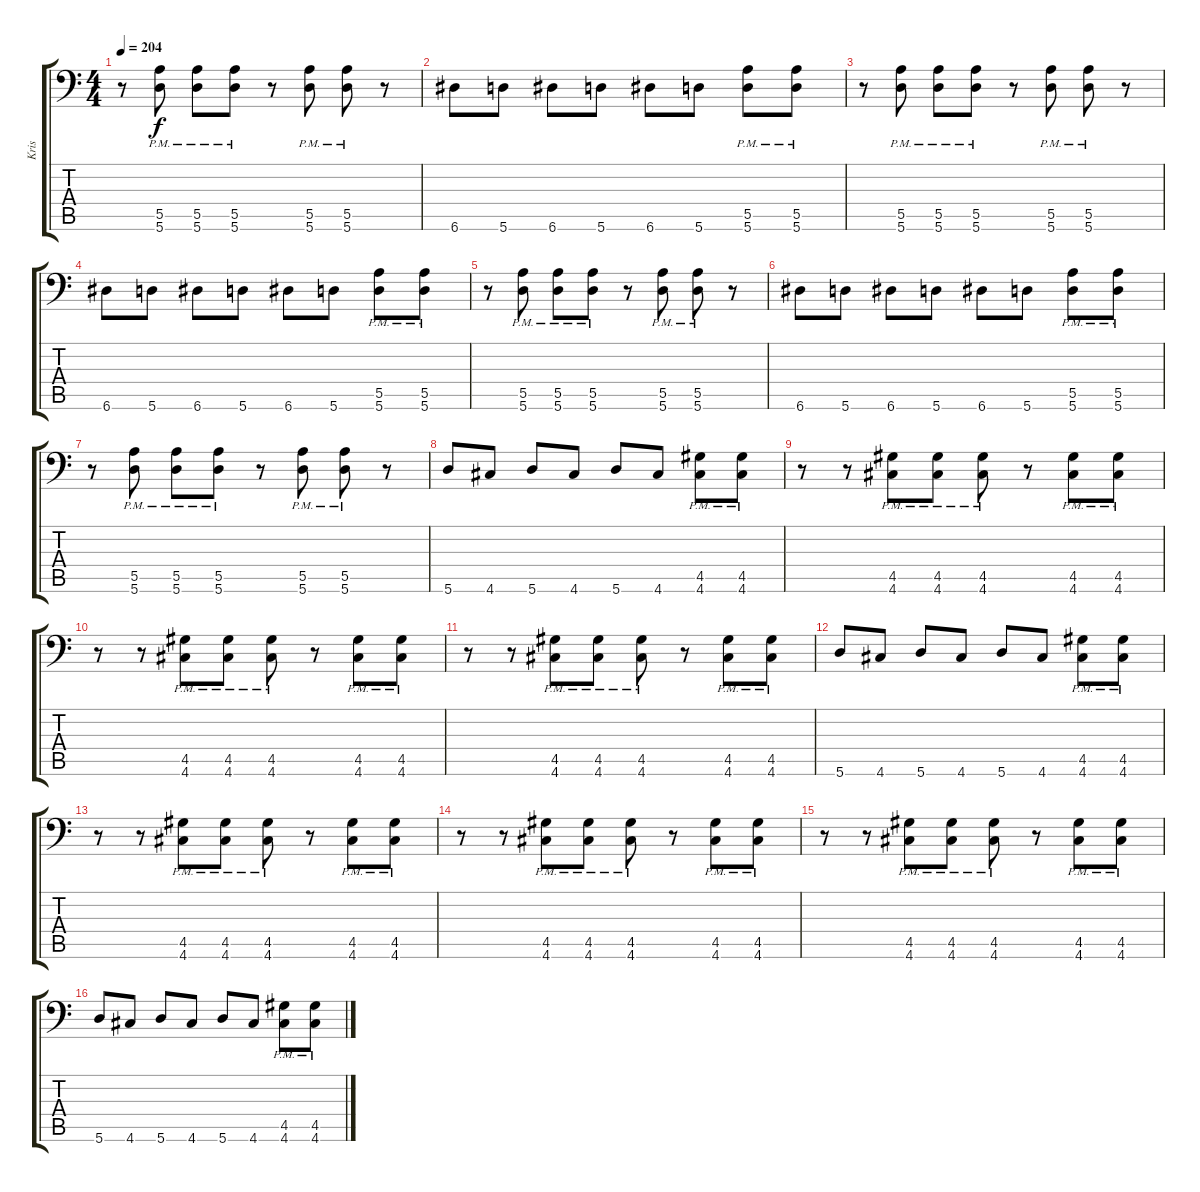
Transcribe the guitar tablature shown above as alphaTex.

\track ("Kris" "Kris") {instrument distortionguitar}
\staff {score tabs}
\tuning (B3 Gb3 D3 A2 E2 A1) {hide}
\ts (4 4)
\tempo 204
\clef f4
\ks c
r.8{dy f} (5.5{pm} 5.6{pm}).8 (5.5{pm} 5.6{pm}).8 (5.5{pm} 5.6{pm}).8 r.8 (5.5{pm} 5.6{pm}).8 (5.5{pm} 5.6{pm}).8 r.8 |
6.6.8 5.6.8 6.6.8 5.6.8 6.6.8 5.6.8 (5.5{pm} 5.6{pm}).8 (5.5{pm} 5.6{pm}).8 |
r.8 (5.5{pm} 5.6{pm}).8 (5.5{pm} 5.6{pm}).8 (5.5{pm} 5.6{pm}).8 r.8 (5.5{pm} 5.6{pm}).8 (5.5{pm} 5.6{pm}).8 r.8 |
6.6.8 5.6.8 6.6.8 5.6.8 6.6.8 5.6.8 (5.5{pm} 5.6{pm}).8 (5.5{pm} 5.6{pm}).8 |
r.8 (5.5{pm} 5.6{pm}).8 (5.5{pm} 5.6{pm}).8 (5.5{pm} 5.6{pm}).8 r.8 (5.5{pm} 5.6{pm}).8 (5.5{pm} 5.6{pm}).8 r.8 |
6.6.8 5.6.8 6.6.8 5.6.8 6.6.8 5.6.8 (5.5{pm} 5.6{pm}).8 (5.5{pm} 5.6{pm}).8 |
r.8 (5.5{pm} 5.6{pm}).8 (5.5{pm} 5.6{pm}).8 (5.5{pm} 5.6{pm}).8 r.8 (5.5{pm} 5.6{pm}).8 (5.5{pm} 5.6{pm}).8 r.8 |
5.6.8 4.6.8 5.6.8 4.6.8 5.6.8 4.6.8 (4.5{pm} 4.6{pm}).8 (4.5{pm} 4.6{pm}).8 |
r.8 r.8 (4.5{pm} 4.6{pm}).8 (4.5{pm} 4.6{pm}).8 (4.5{pm} 4.6{pm}).8 r.8 (4.5{pm} 4.6{pm}).8 (4.5{pm} 4.6{pm}).8 |
r.8 r.8 (4.5{pm} 4.6{pm}).8 (4.5{pm} 4.6{pm}).8 (4.5{pm} 4.6{pm}).8 r.8 (4.5{pm} 4.6{pm}).8 (4.5{pm} 4.6{pm}).8 |
r.8 r.8 (4.5{pm} 4.6{pm}).8 (4.5{pm} 4.6{pm}).8 (4.5{pm} 4.6{pm}).8 r.8 (4.5{pm} 4.6{pm}).8 (4.5{pm} 4.6{pm}).8 |
5.6.8 4.6.8 5.6.8 4.6.8 5.6.8 4.6.8 (4.5{pm} 4.6{pm}).8 (4.5{pm} 4.6{pm}).8 |
r.8 r.8 (4.5{pm} 4.6{pm}).8 (4.5{pm} 4.6{pm}).8 (4.5{pm} 4.6{pm}).8 r.8 (4.5{pm} 4.6{pm}).8 (4.5{pm} 4.6{pm}).8 |
r.8 r.8 (4.5{pm} 4.6{pm}).8 (4.5{pm} 4.6{pm}).8 (4.5{pm} 4.6{pm}).8 r.8 (4.5{pm} 4.6{pm}).8 (4.5{pm} 4.6{pm}).8 |
r.8 r.8 (4.5{pm} 4.6{pm}).8 (4.5{pm} 4.6{pm}).8 (4.5{pm} 4.6{pm}).8 r.8 (4.5{pm} 4.6{pm}).8 (4.5{pm} 4.6{pm}).8 |
5.6.8 4.6.8 5.6.8 4.6.8 5.6.8 4.6.8 (4.5{pm} 4.6{pm}).8 (4.5{pm} 4.6{pm}).8
